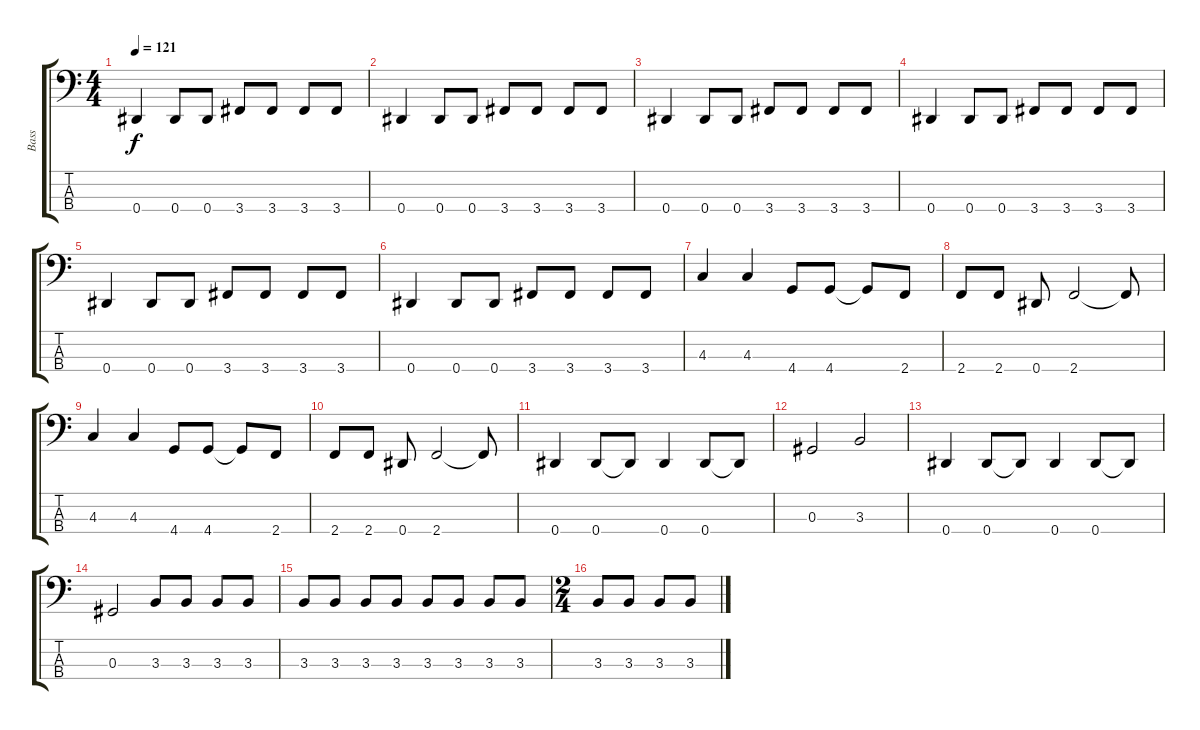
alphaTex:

\track ("Bass" "Bass") {instrument electricbassfinger}
\staff {score tabs}
\tuning (Gb2 Db2 Ab1 Eb1) {hide}
\ts (4 4)
\tempo 121
\clef f4
\ks c
0.4.4{dy f} 0.4.8 0.4.8 3.4.8 3.4.8 3.4.8 3.4.8 |
0.4.4 0.4.8 0.4.8 3.4.8 3.4.8 3.4.8 3.4.8 |
0.4.4 0.4.8 0.4.8 3.4.8 3.4.8 3.4.8 3.4.8 |
0.4.4 0.4.8 0.4.8 3.4.8 3.4.8 3.4.8 3.4.8 |
0.4.4 0.4.8 0.4.8 3.4.8 3.4.8 3.4.8 3.4.8 |
0.4.4 0.4.8 0.4.8 3.4.8 3.4.8 3.4.8 3.4.8 |
4.3.4 4.3.4 4.4.8 4.4.8 4.4{t}.8 2.4.8 |
2.4.8 2.4.8 0.4.8 2.4.2 2.4{t}.8 |
4.3.4 4.3.4 4.4.8 4.4.8 4.4{t}.8 2.4.8 |
2.4.8 2.4.8 0.4.8 2.4.2 2.4{t}.8 |
0.4.4 0.4.8 0.4{t}.8 0.4.4 0.4.8 0.4{t}.8 |
0.3.2 3.3.2 |
0.4.4 0.4.8 0.4{t}.8 0.4.4 0.4.8 0.4{t}.8 |
0.3.2 3.3.8 3.3.8 3.3.8 3.3.8 |
3.3.8 3.3.8 3.3.8 3.3.8 3.3.8 3.3.8 3.3.8 3.3.8 |
\ts (2 4)
3.3.8 3.3.8 3.3.8 3.3.8
